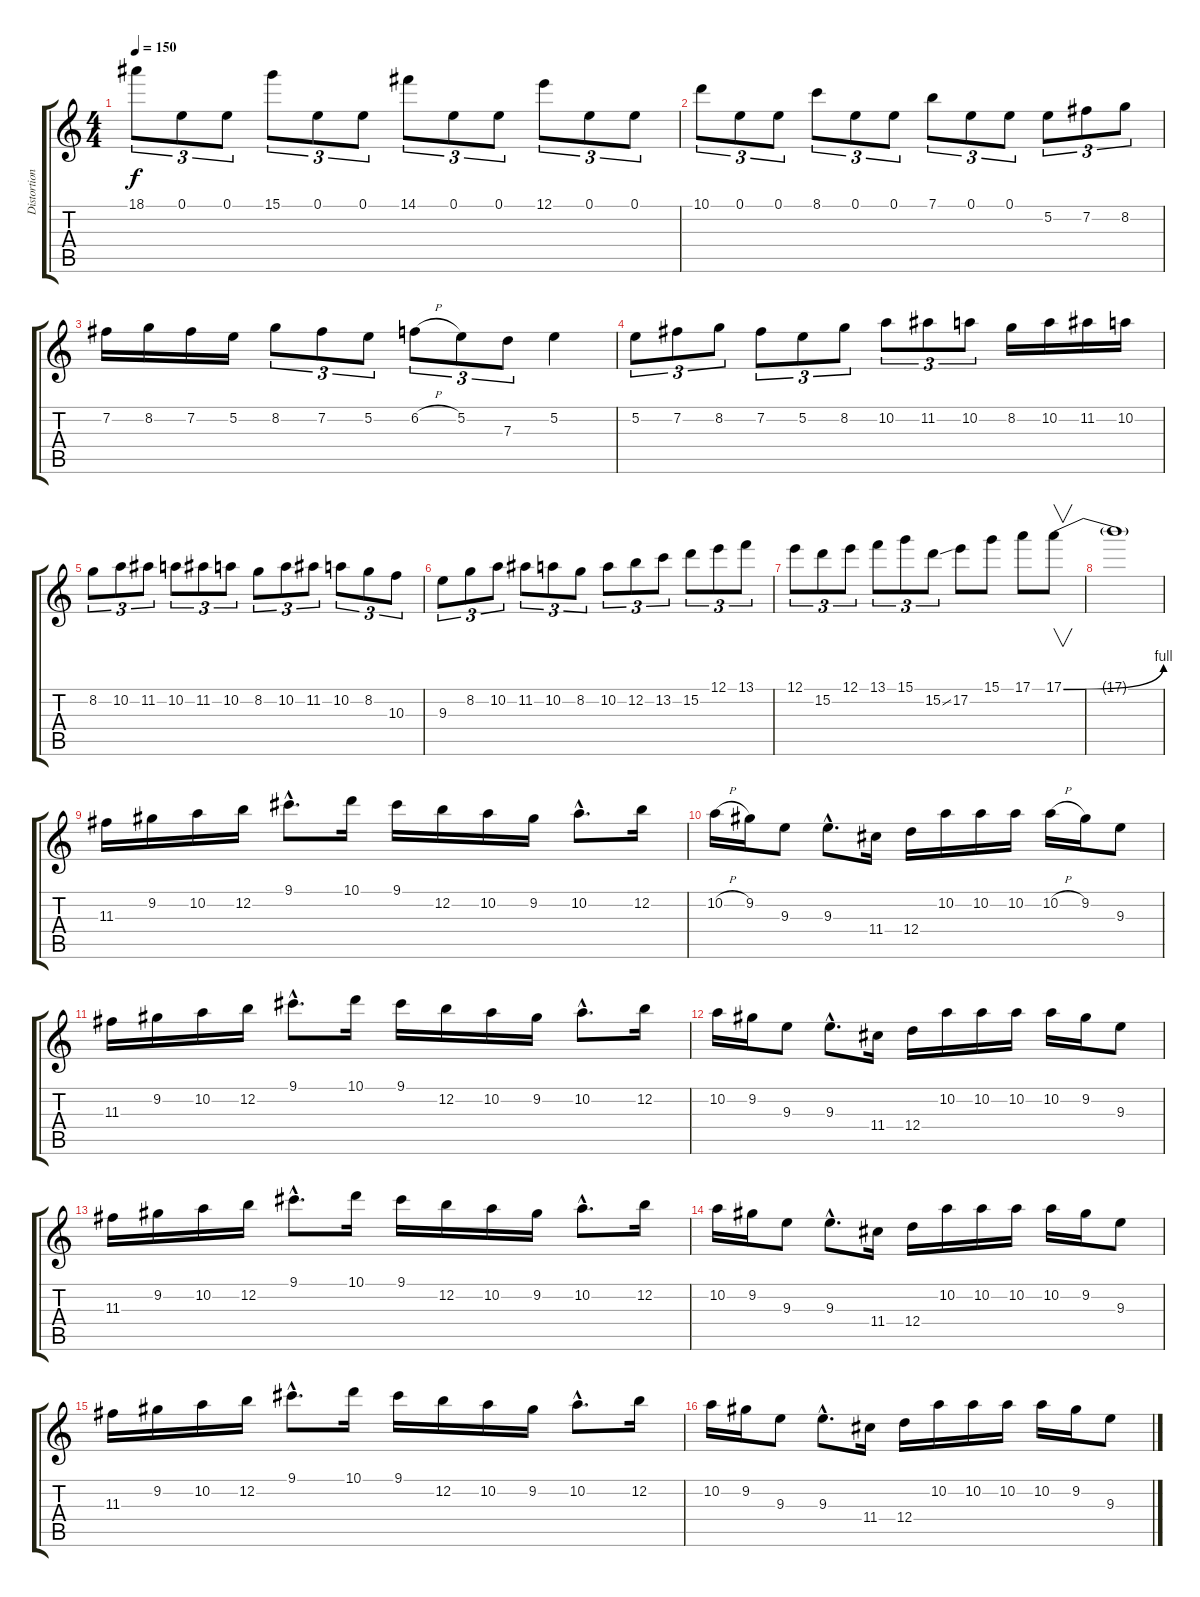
\track ("Distortion Guitar 1" "Distortion") {instrument distortionguitar}
\staff {score tabs}
\tuning (E4 B3 G3 D3 A2 E2) {hide}
\ts (4 4)
\tempo 150
\clef g2
\ks c
18.1.8{tu (3 2) dy f} 0.1.8{tu (3 2)} 0.1.8{tu (3 2)} 15.1.8{tu (3 2)} 0.1.8{tu (3 2)} 0.1.8{tu (3 2)} 14.1.8{tu (3 2)} 0.1.8{tu (3 2)} 0.1.8{tu (3 2)} 12.1.8{tu (3 2)} 0.1.8{tu (3 2)} 0.1.8{tu (3 2)} |
10.1.8{tu (3 2)} 0.1.8{tu (3 2)} 0.1.8{tu (3 2)} 8.1.8{tu (3 2)} 0.1.8{tu (3 2)} 0.1.8{tu (3 2)} 7.1.8{tu (3 2)} 0.1.8{tu (3 2)} 0.1.8{tu (3 2)} 5.2.8{tu (3 2)} 7.2.8{tu (3 2)} 8.2.8{tu (3 2)} |
7.2.16 8.2.16 7.2.16 5.2.16 8.2.8{tu (3 2)} 7.2.8{tu (3 2)} 5.2.8{tu (3 2)} 6.2{h}.8{tu (3 2)} 5.2.8{tu (3 2)} 7.3.8{tu (3 2)} 5.2.4 |
5.2.8{tu (3 2)} 7.2.8{tu (3 2)} 8.2.8{tu (3 2)} 7.2.8{tu (3 2)} 5.2.8{tu (3 2)} 8.2.8{tu (3 2)} 10.2.8{tu (3 2)} 11.2.8{tu (3 2)} 10.2.8{tu (3 2)} 8.2.16 10.2.16 11.2.16 10.2.16 |
8.2.8{tu (3 2)} 10.2.8{tu (3 2)} 11.2.8{tu (3 2)} 10.2.8{tu (3 2)} 11.2.8{tu (3 2)} 10.2.8{tu (3 2)} 8.2.8{tu (3 2)} 10.2.8{tu (3 2)} 11.2.8{tu (3 2)} 10.2.8{tu (3 2)} 8.2.8{tu (3 2)} 10.3.8{tu (3 2)} |
9.3.8{tu (3 2)} 8.2.8{tu (3 2)} 10.2.8{tu (3 2)} 11.2.8{tu (3 2)} 10.2.8{tu (3 2)} 8.2.8{tu (3 2)} 10.2.8{tu (3 2)} 12.2.8{tu (3 2)} 13.2.8{tu (3 2)} 15.2.8{tu (3 2)} 12.1.8{tu (3 2)} 13.1.8{tu (3 2)} |
12.1.8{tu (3 2)} 15.2.8{tu (3 2)} 12.1.8{tu (3 2)} 13.1.8{tu (3 2)} 15.1.8{tu (3 2)} 15.2{ss}.8{tu (3 2)} 17.2.8 15.1.8 17.1.8 17.1{be (bend 0 0 60 4)}.8{v} |
17.1{t}.1 |
11.3.16 9.2.16 10.2.16 12.2.16 9.1{hac}.8{d} 10.1.16 9.1.16 12.2.16 10.2.16 9.2.16 10.2{hac}.8{d} 12.2.16 |
10.2{h}.16 9.2.16 9.3.8 9.3{hac}.8{d} 11.4.16 12.4.16 10.2.16 10.2.16 10.2.16 10.2{h}.16 9.2.16 9.3.8 |
11.3.16 9.2.16 10.2.16 12.2.16 9.1{hac}.8{d} 10.1.16 9.1.16 12.2.16 10.2.16 9.2.16 10.2{hac}.8{d} 12.2.16 |
10.2.16 9.2.16 9.3.8 9.3{hac}.8{d} 11.4.16 12.4.16 10.2.16 10.2.16 10.2.16 10.2.16 9.2.16 9.3.8 |
11.3.16 9.2.16 10.2.16 12.2.16 9.1{hac}.8{d} 10.1.16 9.1.16 12.2.16 10.2.16 9.2.16 10.2{hac}.8{d} 12.2.16 |
10.2.16 9.2.16 9.3.8 9.3{hac}.8{d} 11.4.16 12.4.16 10.2.16 10.2.16 10.2.16 10.2.16 9.2.16 9.3.8 |
11.3.16 9.2.16 10.2.16 12.2.16 9.1{hac}.8{d} 10.1.16 9.1.16 12.2.16 10.2.16 9.2.16 10.2{hac}.8{d} 12.2.16 |
10.2.16 9.2.16 9.3.8 9.3{hac}.8{d} 11.4.16 12.4.16 10.2.16 10.2.16 10.2.16 10.2.16 9.2.16 9.3.8
